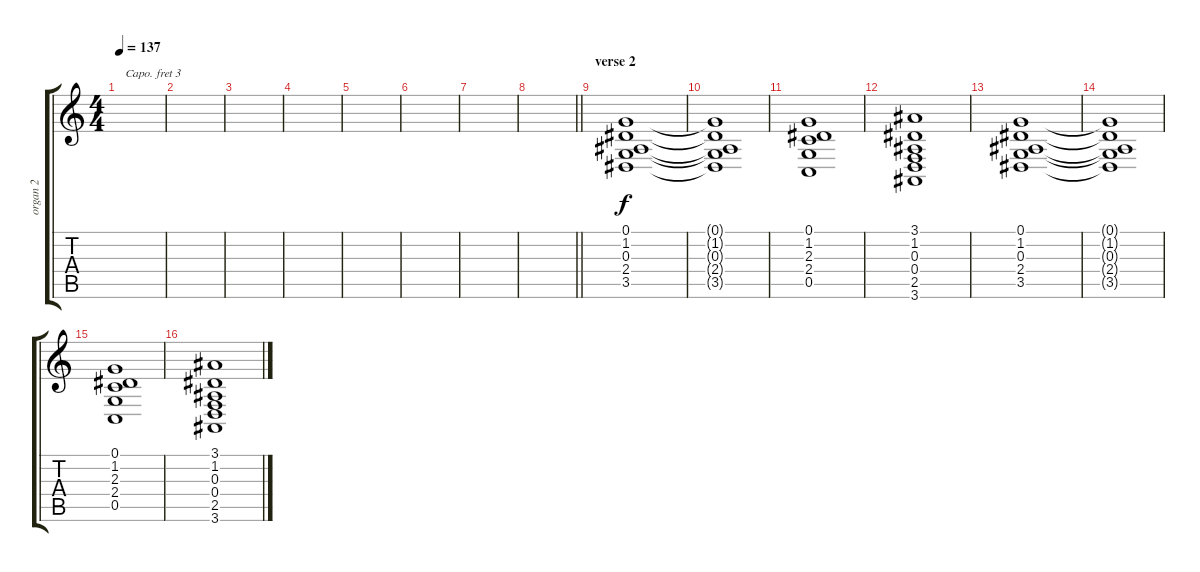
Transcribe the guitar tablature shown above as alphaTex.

\track ("organ 2" "organ 2") {instrument churchorgan}
\staff {score tabs}
\capo 3
\tuning (E4 B3 G3 D3 A2 E2) {hide}
\ts (4 4)
\tempo 137
\clef g2
\ks c
|
|
|
|
|
|
|
\barLineRight lightlight
|
\section ("" "verse 2")
(0.1 1.2 0.3 2.4 3.5).1 |
(0.1{t} 1.2{t} 0.3{t} 2.4{t} 3.5{t}).1 |
(0.1 1.2 2.3 2.4 0.5).1 |
(3.1 1.2 0.3 0.4 2.5 3.6).1 |
(0.1 1.2 0.3 2.4 3.5).1 |
(0.1{t} 1.2{t} 0.3{t} 2.4{t} 3.5{t}).1 |
(0.1 1.2 2.3 2.4 0.5).1 |
(3.1 1.2 0.3 0.4 2.5 3.6).1
